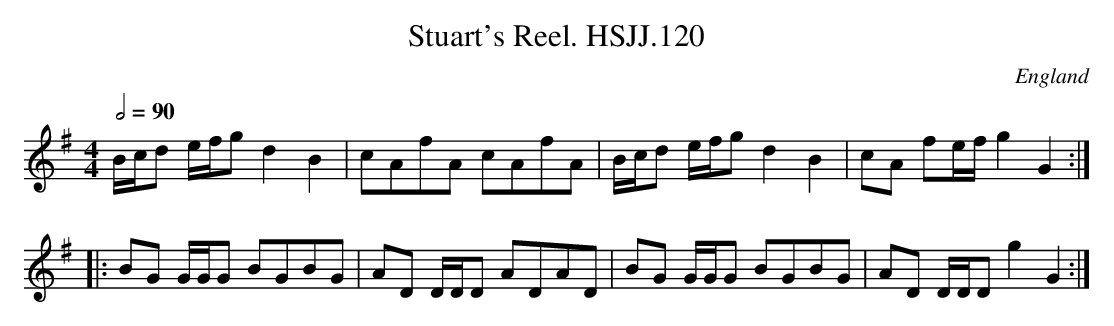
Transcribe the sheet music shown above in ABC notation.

X:1
T:Stuart's Reel. HSJJ.120
L:1/8
M:4/4
O:England
Q:1/2=90
K:G
B/c/d e/f/gd2B2|cAfA cAfA|B/c/d e/f/gd2B2|cA fe/f/g2G2:|!
|:BG G/G/G BGBG|AD D/D/D ADAD|BG G/G/G BGBG|AD D/D/Dg2G2:|
